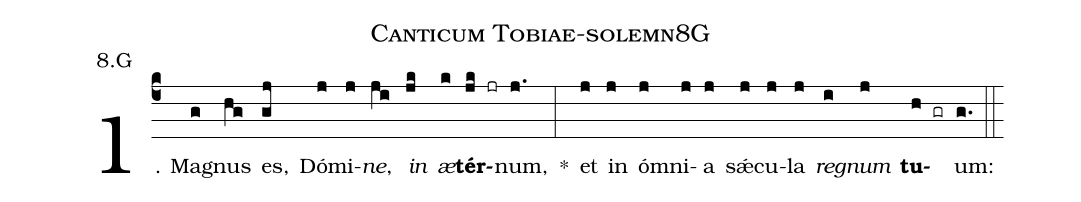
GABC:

name: Canticum Tobiae-solemn8G;
annotation: 8.G;
%%
(c4)1. Ma(g)gnus(hg) es,(gj) Dó(j)mi(j)<i>ne</i>,(ji) <i>in</i>(jk) <i>æ</i>(k)<b>tér</b>(jk jr)num,(j.) *(:) et(j) in(j) óm(j)ni(j)a(j) sǽ(j)cu(j)la(j) <i>re</i>(i)<i>gnum</i>(j) <b>tu</b>(h gr)um:(g.) (::)
